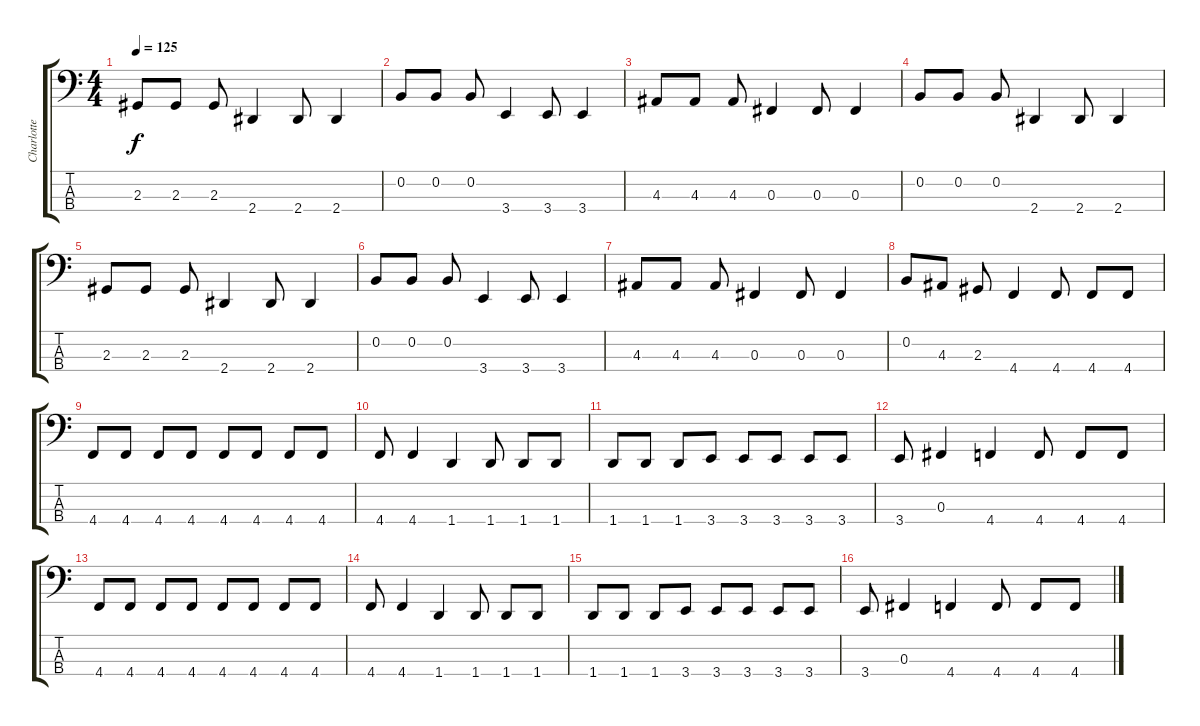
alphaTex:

\track ("Charlotte" "Charlotte") {instrument electricbassfinger}
\staff {score tabs}
\tuning (E2 B1 Gb1 Db1) {hide}
\ts (4 4)
\tempo 125
\clef f4
\ks c
2.3.8{dy f} 2.3.8 2.3.8 2.4.4 2.4.8 2.4.4 |
0.2.8 0.2.8 0.2.8 3.4.4 3.4.8 3.4.4 |
4.3.8 4.3.8 4.3.8 0.3.4 0.3.8 0.3.4 |
0.2.8 0.2.8 0.2.8 2.4.4 2.4.8 2.4.4 |
2.3.8 2.3.8 2.3.8 2.4.4 2.4.8 2.4.4 |
0.2.8 0.2.8 0.2.8 3.4.4 3.4.8 3.4.4 |
4.3.8 4.3.8 4.3.8 0.3.4 0.3.8 0.3.4 |
0.2.8 4.3.8 2.3.8 4.4.4 4.4.8 4.4.8 4.4.8 |
4.4.8 4.4.8 4.4.8 4.4.8 4.4.8 4.4.8 4.4.8 4.4.8 |
4.4.8 4.4.4 1.4.4 1.4.8 1.4.8 1.4.8 |
1.4.8 1.4.8 1.4.8 3.4.8 3.4.8 3.4.8 3.4.8 3.4.8 |
3.4.8 0.3.4 4.4.4 4.4.8 4.4.8 4.4.8 |
4.4.8 4.4.8 4.4.8 4.4.8 4.4.8 4.4.8 4.4.8 4.4.8 |
4.4.8 4.4.4 1.4.4 1.4.8 1.4.8 1.4.8 |
1.4.8 1.4.8 1.4.8 3.4.8 3.4.8 3.4.8 3.4.8 3.4.8 |
3.4.8 0.3.4 4.4.4 4.4.8 4.4.8 4.4.8
